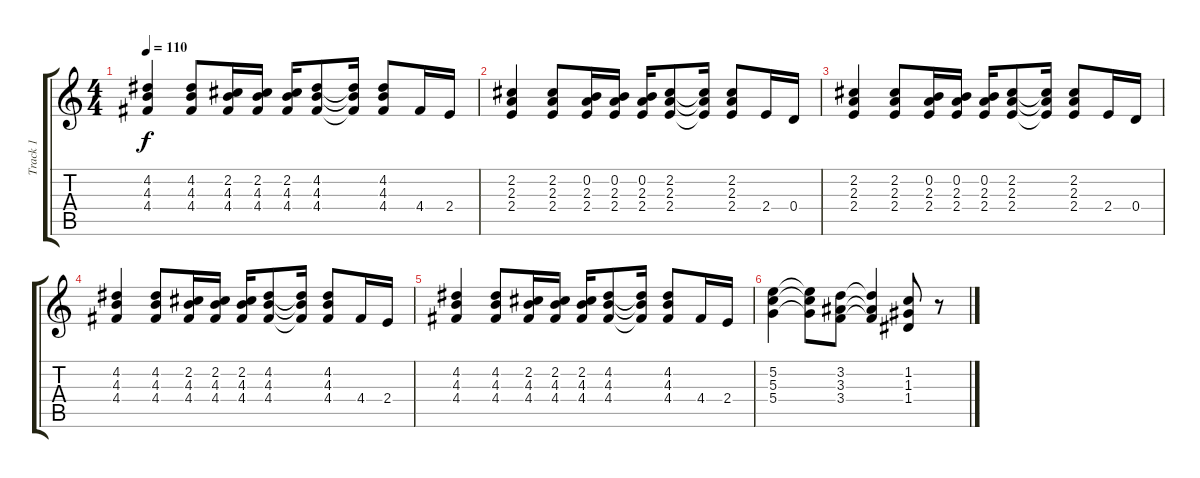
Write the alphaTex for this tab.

\track ("Track 1" "Track 1") {instrument acousticguitarsteel}
\staff {score tabs}
\tuning (E4 B3 G3 D3 A2 E2) {hide}
\ts (4 4)
\tempo 110
\clef g2
\ks c
(4.2 4.3 4.4).4{dy f} (4.2 4.3 4.4).8 (2.2 4.3 4.4).16 (2.2 4.3 4.4).16 (2.2 4.3 4.4).16 (4.2 4.3 4.4).8 (4.2{t} 4.3{t} 4.4{t}).16 (4.2 4.3 4.4).8 4.4.16 2.4.16 |
(2.2 2.3 2.4).4 (2.2 2.3 2.4).8 (0.2 2.3 2.4).16 (0.2 2.3 2.4).16 (0.2 2.3 2.4).16 (2.2 2.3 2.4).8 (2.2{t} 2.3{t} 2.4{t}).16 (2.2 2.3 2.4).8 2.4.16 0.4.16 |
(2.2 2.3 2.4).4 (2.2 2.3 2.4).8 (0.2 2.3 2.4).16 (0.2 2.3 2.4).16 (0.2 2.3 2.4).16 (2.2 2.3 2.4).8 (2.2{t} 2.3{t} 2.4{t}).16 (2.2 2.3 2.4).8 2.4.16 0.4.16 |
(4.2 4.3 4.4).4 (4.2 4.3 4.4).8 (2.2 4.3 4.4).16 (2.2 4.3 4.4).16 (2.2 4.3 4.4).16 (4.2 4.3 4.4).8 (4.2{t} 4.3{t} 4.4{t}).16 (4.2 4.3 4.4).8 4.4.16 2.4.16 |
(4.2 4.3 4.4).4 (4.2 4.3 4.4).8 (2.2 4.3 4.4).16 (2.2 4.3 4.4).16 (2.2 4.3 4.4).16 (4.2 4.3 4.4).8 (4.2{t} 4.3{t} 4.4{t}).16 (4.2 4.3 4.4).8 4.4.16 2.4.16 |
(5.2 5.3 5.4).4 (5.2{t} 5.3{t} 5.4{t}).8 (3.2 3.3 3.4).8 (3.2{t} 3.3{t} 3.4{t}).4 (1.2 1.3 1.4).8 r.8
